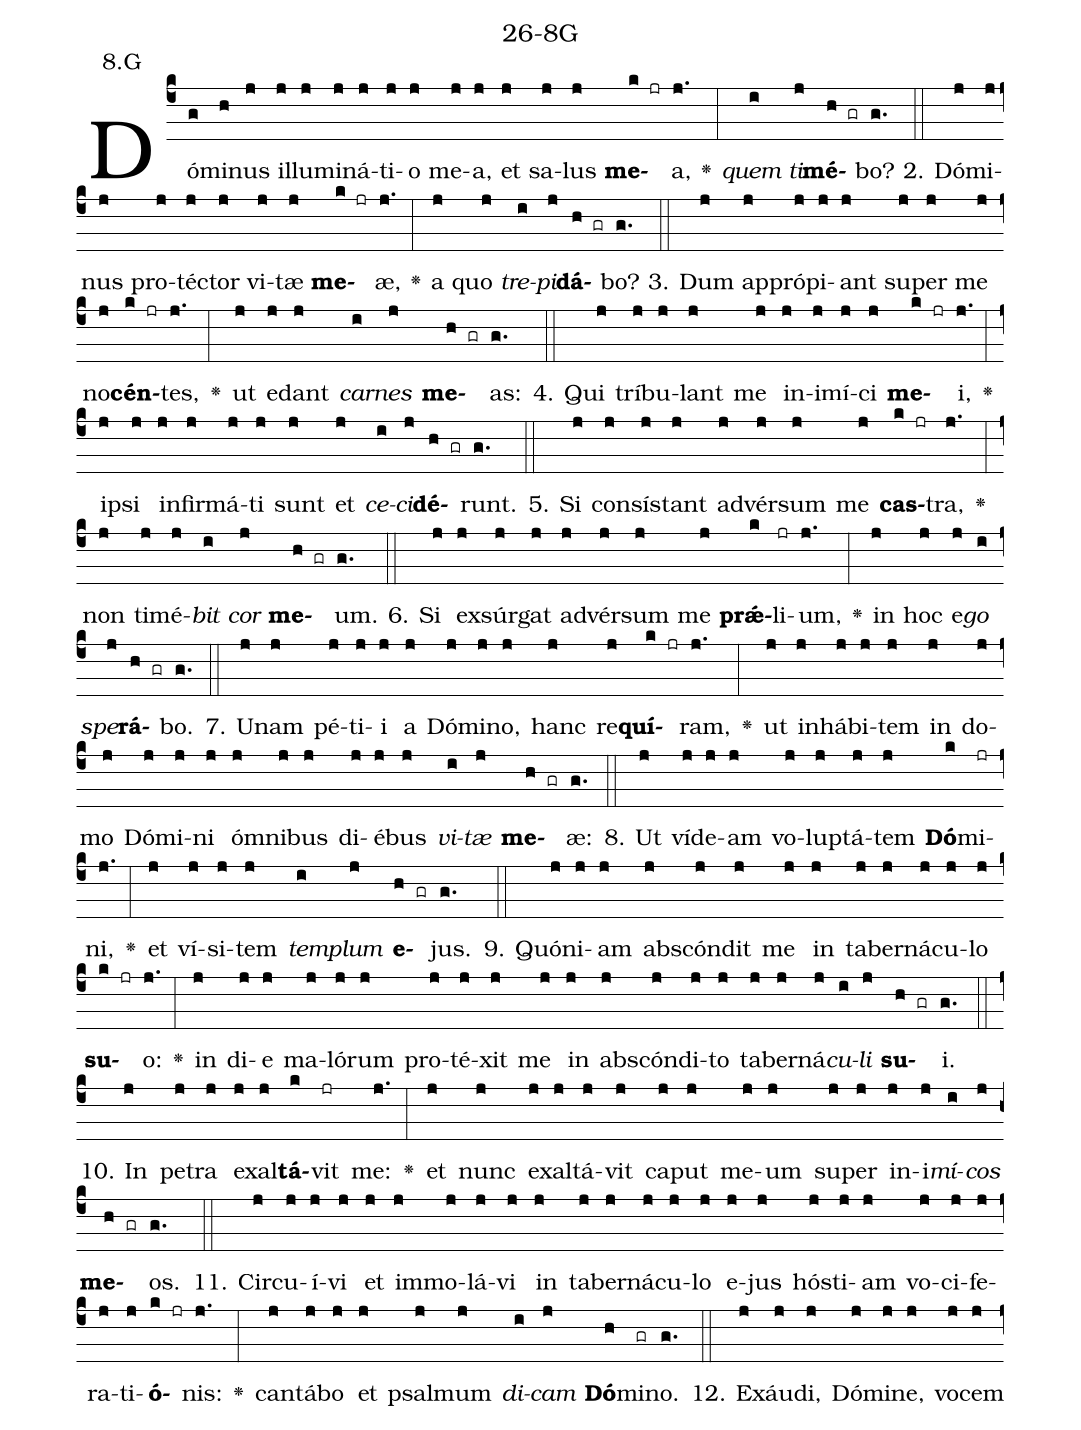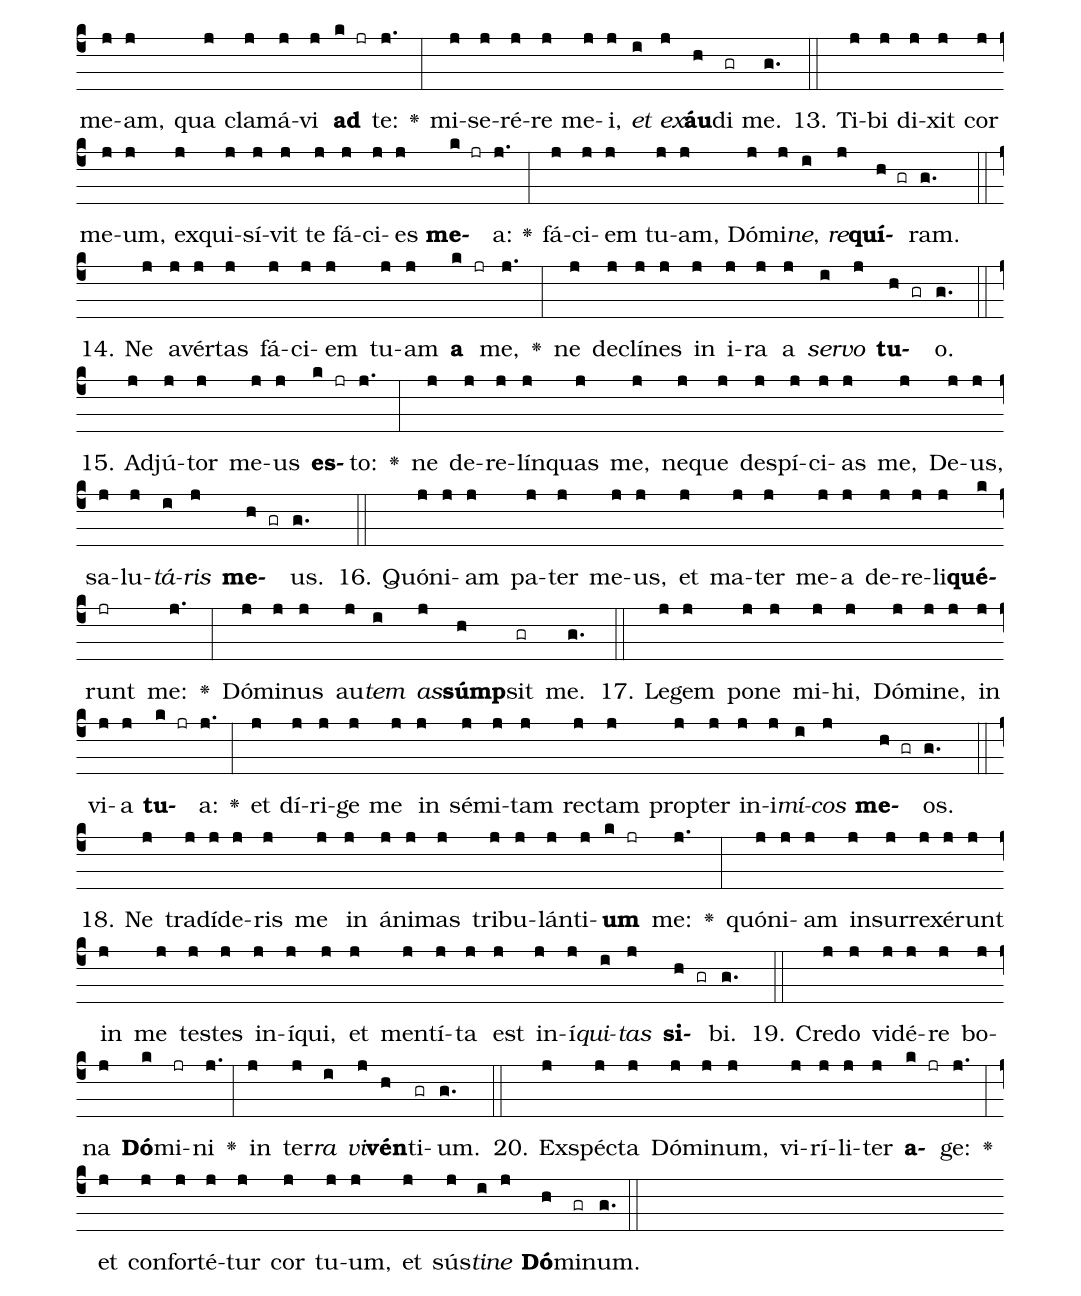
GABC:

name: 26-8G;
annotation: 8.G;
%%
(c4)Dó(g)mi(h)nus(j) il(j)lu(j)mi(j)ná(j)ti(j)o(j) me(j)a,(j) et(j) sa(j)lus(j) <b>me</b>(k jr)a,(j.) <v>\greheightstar</v>(:) <i>quem</i>(i) <i>ti</i>(j)<b>mé</b>(h gr)bo?(g.) (::)
2. Dó(j)mi(j)nus(j) pro(j)téc(j)tor(j) vi(j)tæ(j) <b>me</b>(k jr)æ,(j.) <v>\greheightstar</v>(:) a(j) quo(j) <i>tre</i>(i)<i>pi</i>(j)<b>dá</b>(h gr)bo?(g.) (::)
3. Dum(j) ap(j)pró(j)pi(j)ant(j) su(j)per(j) me(j) no(j)<b>cén</b>(k jr)tes,(j.) <v>\greheightstar</v>(:) ut(j) e(j)dant(j) <i>car</i>(i)<i>nes</i>(j) <b>me</b>(h gr)as:(g.) (::)
4. Qui(j) trí(j)bu(j)lant(j) me(j) in(j)i(j)mí(j)ci(j) <b>me</b>(k jr)i,(j.) <v>\greheightstar</v>(:) ip(j)si(j) in(j)fir(j)má(j)ti(j) sunt(j) et(j) <i>ce</i>(i)<i>ci</i>(j)<b>dé</b>(h gr)runt.(g.) (::)
5. Si(j) con(j)sís(j)tant(j) ad(j)vér(j)sum(j) me(j) <b>cas</b>(k jr)tra,(j.) <v>\greheightstar</v>(:) non(j) ti(j)mé(j)<i>bit</i>(i) <i>cor</i>(j) <b>me</b>(h gr)um.(g.) (::)
6. Si(j) ex(j)súr(j)gat(j) ad(j)vér(j)sum(j) me(j) <b>prǽ</b>(k)li(jr)um,(j.) <v>\greheightstar</v>(:) in(j) hoc(j) e(j)<i>go</i>(i) <i>spe</i>(j)<b>rá</b>(h gr)bo.(g.) (::)
7. U(j)nam(j) pé(j)ti(j)i(j) a(j) Dó(j)mi(j)no,(j) hanc(j) re(j)<b>quí</b>(k jr)ram,(j.) <v>\greheightstar</v>(:) ut(j) in(j)há(j)bi(j)tem(j) in(j) do(j)mo(j) Dó(j)mi(j)ni(j) óm(j)ni(j)bus(j) di(j)é(j)bus(j) <i>vi</i>(i)<i>tæ</i>(j) <b>me</b>(h gr)æ:(g.) (::)
8. Ut(j) ví(j)de(j)am(j) vo(j)lup(j)tá(j)tem(j) <b>Dó</b>(k)mi(jr)ni,(j.) <v>\greheightstar</v>(:) et(j) ví(j)si(j)tem(j) <i>tem</i>(i)<i>plum</i>(j) <b>e</b>(h gr)jus.(g.) (::)
9. Quón(j)i(j)am(j) abs(j)cón(j)dit(j) me(j) in(j) ta(j)ber(j)ná(j)cu(j)lo(j) <b>su</b>(k jr)o:(j.) <v>\greheightstar</v>(:) in(j) di(j)e(j) ma(j)ló(j)rum(j) pro(j)té(j)xit(j) me(j) in(j) abs(j)cón(j)di(j)to(j) ta(j)ber(j)ná(j)<i>cu</i>(i)<i>li</i>(j) <b>su</b>(h gr)i.(g.) (::)
10. In(j) pe(j)tra(j) ex(j)al(j)<b>tá</b>(k)vit(jr) me:(j.) <v>\greheightstar</v>(:) et(j) nunc(j) ex(j)al(j)tá(j)vit(j) ca(j)put(j) me(j)um(j) su(j)per(j) in(j)i(j)<i>mí</i>(i)<i>cos</i>(j) <b>me</b>(h gr)os.(g.) (::)
11. Cir(j)cu(j)í(j)vi(j) et(j) im(j)mo(j)lá(j)vi(j) in(j) ta(j)ber(j)ná(j)cu(j)lo(j) e(j)jus(j) hós(j)ti(j)am(j) vo(j)ci(j)fe(j)ra(j)ti(j)<b>ó</b>(k jr)nis:(j.) <v>\greheightstar</v>(:) can(j)tá(j)bo(j) et(j) psal(j)mum(j) <i>di</i>(i)<i>cam</i>(j) <b>Dó</b>(h)mi(gr)no.(g.) (::)
12. Ex(j)áu(j)di,(j) Dó(j)mi(j)ne,(j) vo(j)cem(j) me(j)am,(j) qua(j) cla(j)má(j)vi(j) <b>ad</b>(k jr) te:(j.) <v>\greheightstar</v>(:) mi(j)se(j)ré(j)re(j) me(j)i,(j) <i>et</i>(i) <i>ex</i>(j)<b>áu</b>(h)di(gr) me.(g.) (::)
13. Ti(j)bi(j) di(j)xit(j) cor(j) me(j)um,(j) ex(j)qui(j)sí(j)vit(j) te(j) fá(j)ci(j)es(j) <b>me</b>(k jr)a:(j.) <v>\greheightstar</v>(:) fá(j)ci(j)em(j) tu(j)am,(j) Dó(j)mi(j)<i>ne</i>,(i) <i>re</i>(j)<b>quí</b>(h gr)ram.(g.) (::)
14. Ne(j) a(j)vér(j)tas(j) fá(j)ci(j)em(j) tu(j)am(j) <b>a</b>(k jr) me,(j.) <v>\greheightstar</v>(:) ne(j) de(j)clí(j)nes(j) in(j) i(j)ra(j) a(j) <i>ser</i>(i)<i>vo</i>(j) <b>tu</b>(h gr)o.(g.) (::)
15. Ad(j)jú(j)tor(j) me(j)us(j) <b>es</b>(k jr)to:(j.) <v>\greheightstar</v>(:) ne(j) de(j)re(j)lín(j)quas(j) me,(j) ne(j)que(j) de(j)spí(j)ci(j)as(j) me,(j) De(j)us,(j) sa(j)lu(j)<i>tá</i>(i)<i>ris</i>(j) <b>me</b>(h gr)us.(g.) (::)
16. Quón(j)i(j)am(j) pa(j)ter(j) me(j)us,(j) et(j) ma(j)ter(j) me(j)a(j) de(j)re(j)li(j)<b>qué</b>(k)runt(jr) me:(j.) <v>\greheightstar</v>(:) Dó(j)mi(j)nus(j) au(j)<i>tem</i>(i) <i>as</i>(j)<b>súmp</b>(h)sit(gr) me.(g.) (::)
17. Le(j)gem(j) po(j)ne(j) mi(j)hi,(j) Dó(j)mi(j)ne,(j) in(j) vi(j)a(j) <b>tu</b>(k jr)a:(j.) <v>\greheightstar</v>(:) et(j) dí(j)ri(j)ge(j) me(j) in(j) sé(j)mi(j)tam(j) rec(j)tam(j) prop(j)ter(j) in(j)i(j)<i>mí</i>(i)<i>cos</i>(j) <b>me</b>(h gr)os.(g.) (::)
18. Ne(j) tra(j)dí(j)de(j)ris(j) me(j) in(j) á(j)ni(j)mas(j) tri(j)bu(j)lán(j)ti(j)<b>um</b>(k jr) me:(j.) <v>\greheightstar</v>(:) quón(j)i(j)am(j) in(j)sur(j)re(j)xé(j)runt(j) in(j) me(j) tes(j)tes(j) in(j)í(j)qui,(j) et(j) men(j)tí(j)ta(j) est(j) in(j)í(j)<i>qui</i>(i)<i>tas</i>(j) <b>si</b>(h gr)bi.(g.) (::)
19. Cre(j)do(j) vi(j)dé(j)re(j) bo(j)na(j) <b>Dó</b>(k)mi(jr)ni(j.) <v>\greheightstar</v>(:) in(j) ter(j)<i>ra</i>(i) <i>vi</i>(j)<b>vén</b>(h)ti(gr)um.(g.) (::)
20. Ex(j)spéc(j)ta(j) Dó(j)mi(j)num,(j) vi(j)rí(j)li(j)ter(j) <b>a</b>(k jr)ge:(j.) <v>\greheightstar</v>(:) et(j) con(j)for(j)té(j)tur(j) cor(j) tu(j)um,(j) et(j) sús(j)<i>ti</i>(i)<i>ne</i>(j) <b>Dó</b>(h)mi(gr)num.(g.) (::)
